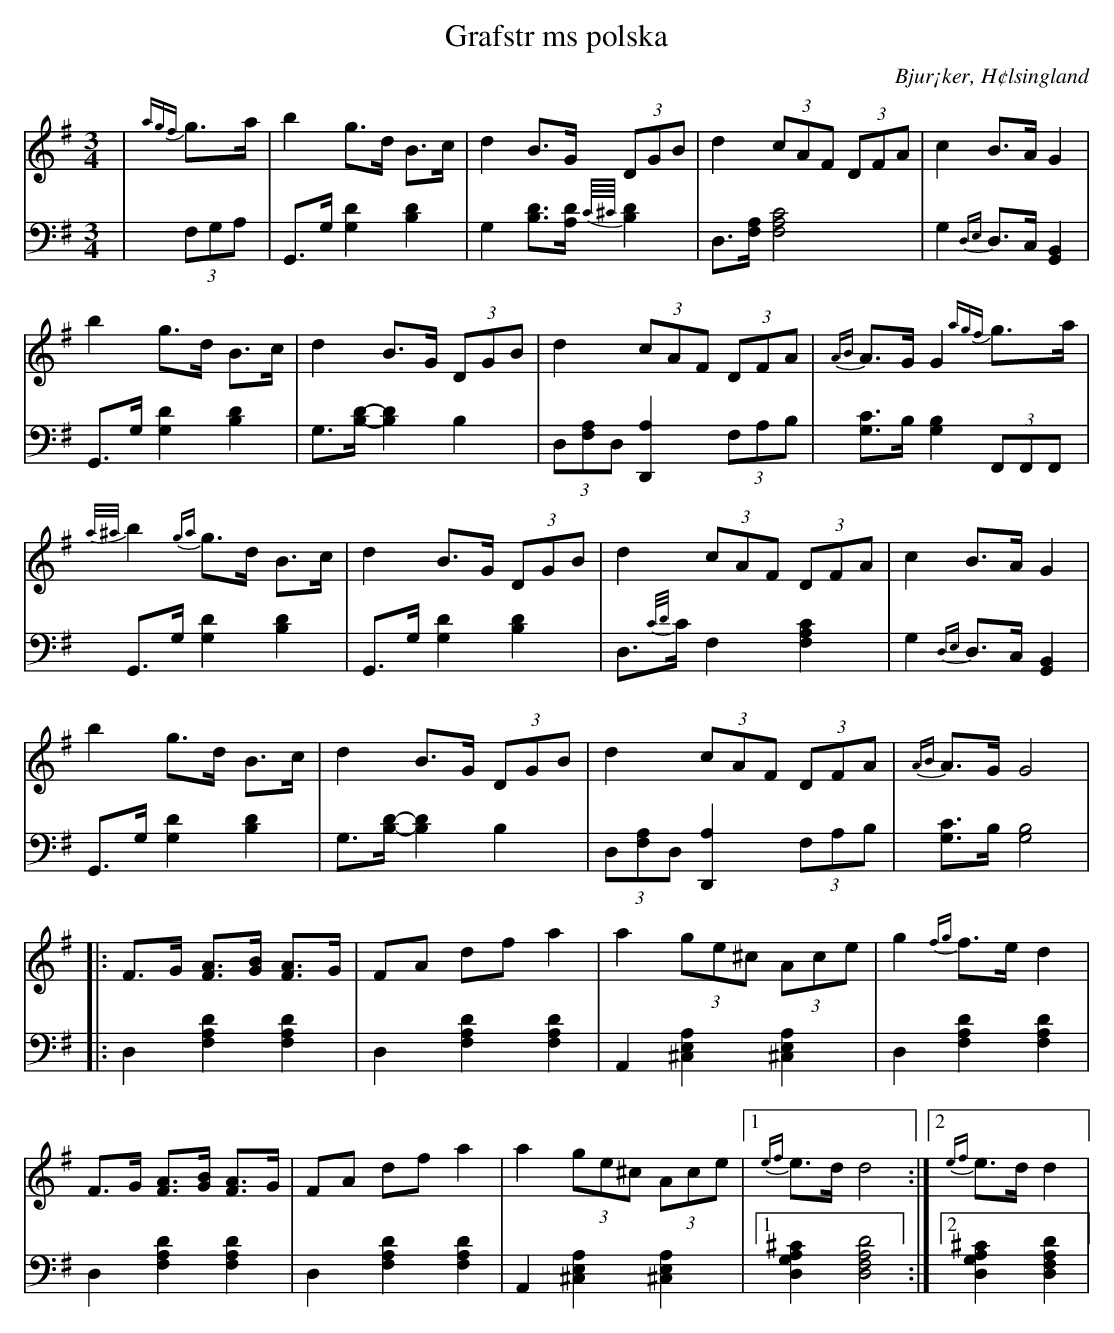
X:1
T: Grafstr ms polska
O: Bjur¡ker, H¢lsingland
M: 3/4
L: 1/8
K: G
V:1
V:2
V: 1
|{agf}g>a|b2 g>d B>c|d2 B>G (3DGB|d2 (3cAF (3DFA|c2 B>A G2|
b2 g>d B>c|d2 B>G (3DGB|d2 (3cAF (3DFA|{AB}A>G G2 {agf}g>a|
{a/^a/}b2 {ga}g>d B>c|d2 B>G (3DGB|d2 (3cAF (3DFA|c2 B>A G2|
b2 g>d B>c|d2 B>G (3DGB|d2 (3cAF (3DFA|{AB}A>G G4|
|:F>G [FA]>[GB] [FA]>G |FA df a2 |a2 (3ge^c (3Ace |g2 {fg}f>e d2 |
F>G [FA]>[GB] [FA]>G |FA df a2 |a2 (3ge^c (3Ace |1 {ef}e>d d4:|2 {ef}e>d d2|
V:2 clef=bass
|(3F,G,A, | G,,>G, [G,2D2] [B,2D2]|G,2 [B,D]>[A,D] {C//^C//}[B,D]2|D,>[F,A,] [F,4A,4C4]| G,2 {D,E,}D,>C, [G,,2B,,2]|
 G,,>G, [G,2D2] [B,2D2]|G,>[B,D]-[B,2D2] B,2|(3D,[F,A,]D, [D,,2A,2] (3F,A,B,| [G,C]>B, [G,2B,2](3F,,F,,F,,|
G,,>G, [G,2D2] [B,2D2]|G,,>G, [G,2D2] [B,2D2]|D,>{C/D/}C F,2 [F,2A,2C2]| G,2 {D,E,}D,>C, [G,,2B,,2]|
 G,,>G, [G,2D2] [B,2D2]|G,>[B,D]-[B,2D2] B,2|(3D,[F,A,]D, [D,,2A,2] (3F,A,B,| [G,C]>B, [G,4B,4]|
|:D,2 [F,2A,2D2] [F,2A,2D2]|D,2 [F,2A,2D2] [F,2A,2D2]| A,,2 [^C,2E,2A,2] [^C,2E,2A,2]|D,2 [F,2A,2D2] [F,2A,2D2] |
D,2 [F,2A,2D2] [F,2A,2D2] | D,2 [F,2A,2D2] [F,2A,2D2] | A,,2 [^C,2E,2A,2] [^C,2E,2A,2]|1 [D,2G,2A,2^C2] [D,4F,4A,4D4]:|2 [D,2G,2A,2^C2] [D,2F,2A,2D2]|
